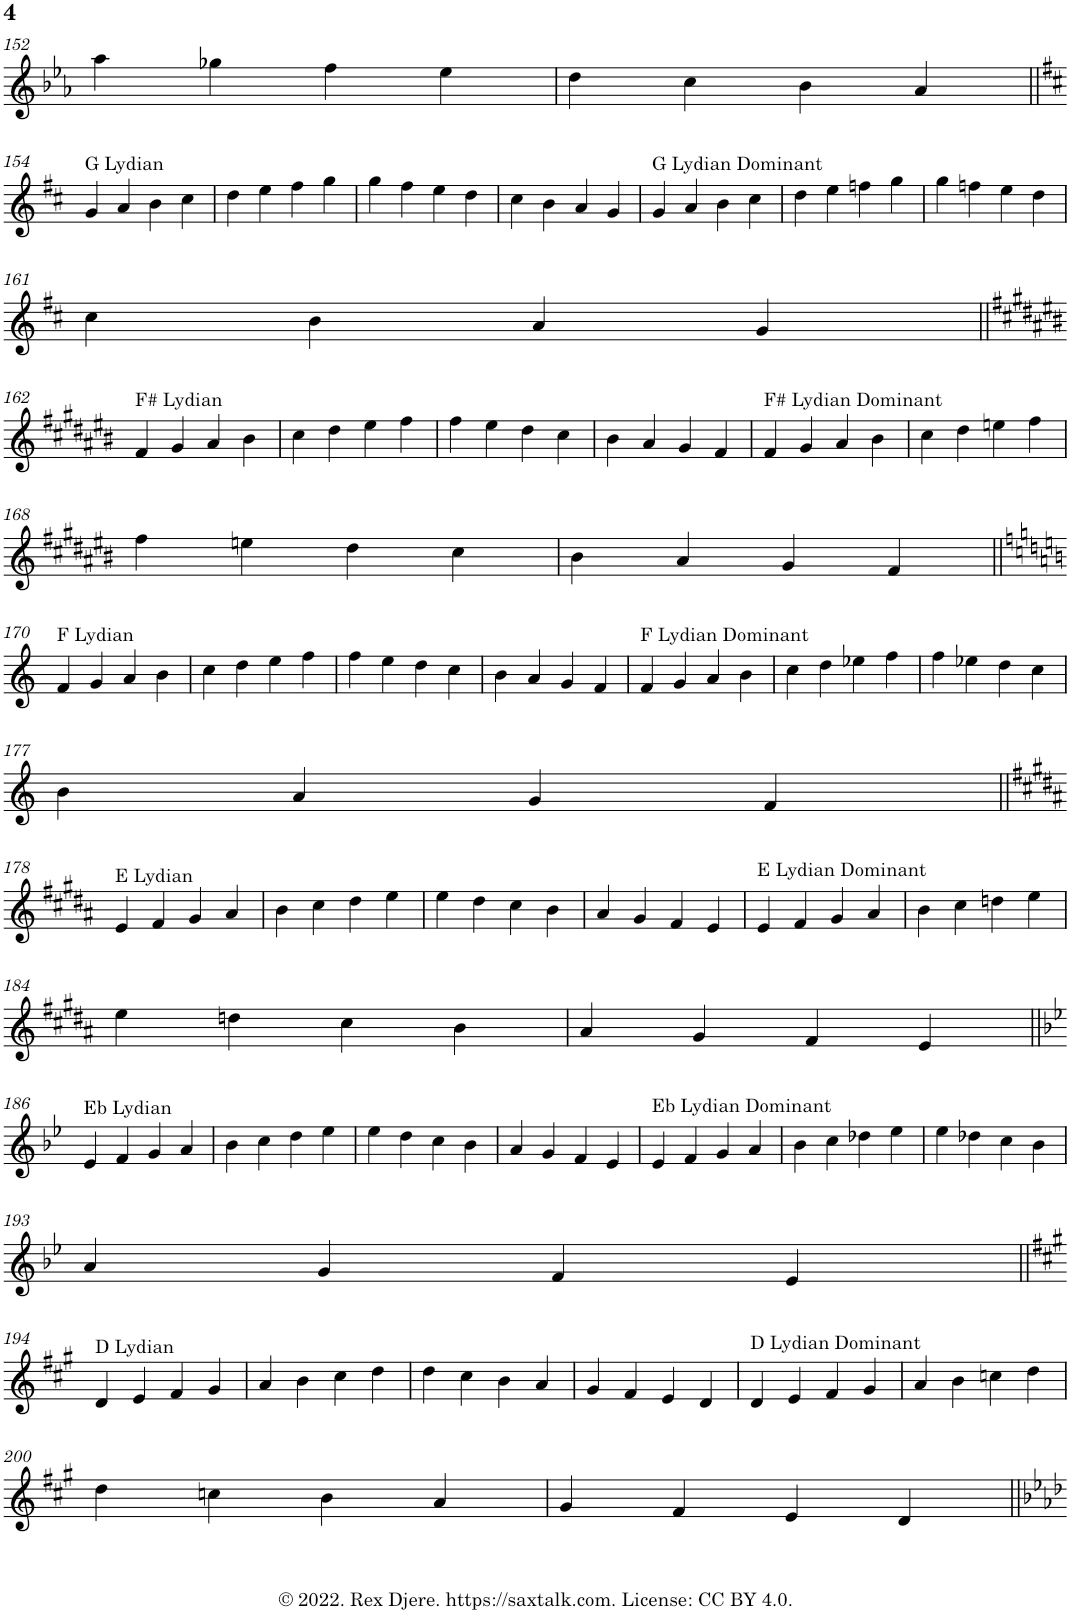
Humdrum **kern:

**kern
*part1
*staff1
*I"Alto Saxophone
*I'A. Sax.
!!LO:PB:g=z
*clefG2
*Trd5c9
*k[b-e-a-]
*M4/4
=152
4aa-\
4gg-X\
4ff\
4ee-\
=153
4dd\
4cc\
4b-\
4a-/
!!LO:LB:g=z
=154||
*k[f#c#]
!LO:TX:a:t=G Lydian
4g/
4a/
4b\
4cc#\
=155
4dd\
4ee\
4ff#\
4gg\
=156
4gg\
4ff#\
4ee\
4dd\
=157
4cc#\
4b\
4a/
4g/
=158
!LO:TX:a:t=G Lydian Dominant
4g/
4a/
4b\
4cc#\
=159
4dd\
4ee\
4ffn\
4gg\
=160
4gg\
4ffn\
4ee\
4dd\
!!LO:LB:g=z
=161
4cc#\
4b\
4a/
4g/
!!LO:LB:g=z
=162||
*k[f#c#g#d#a#e#b#]
!LO:TX:a:t=F# Lydian
4f#/
4g#/
4a#/
4b#\
=163
4cc#\
4dd#\
4ee#\
4ff#\
=164
4ff#\
4ee#\
4dd#\
4cc#\
=165
4b#\
4a#/
4g#/
4f#/
=166
!LO:TX:a:t=F# Lydian Dominant
4f#/
4g#/
4a#/
4b#\
=167
4cc#\
4dd#\
4een\
4ff#\
!!LO:LB:g=z
=168
4ff#\
4een\
4dd#\
4cc#\
=169
4b#\
4a#/
4g#/
4f#/
!!LO:LB:g=z
=170||
*k[]
!LO:TX:a:t=F Lydian
4f/
4g/
4a/
4b\
=171
4cc\
4dd\
4ee\
4ff\
=172
4ff\
4ee\
4dd\
4cc\
=173
4b\
4a/
4g/
4f/
=174
!LO:TX:a:t=F Lydian Dominant
4f/
4g/
4a/
4b\
=175
4cc\
4dd\
4ee-X\
4ff\
=176
4ff\
4ee-X\
4dd\
4cc\
!!LO:LB:g=z
=177
4b\
4a/
4g/
4f/
!!LO:LB:g=z
=178||
*k[f#c#g#d#a#]
!LO:TX:a:t=E Lydian
4e/
4f#/
4g#/
4a#/
=179
4b\
4cc#\
4dd#\
4ee\
=180
4ee\
4dd#\
4cc#\
4b\
=181
4a#/
4g#/
4f#/
4e/
=182
!LO:TX:a:t=E Lydian Dominant
4e/
4f#/
4g#/
4a#/
=183
4b\
4cc#\
4ddn\
4ee\
!!LO:LB:g=z
=184
4ee\
4ddn\
4cc#\
4b\
=185
4a#/
4g#/
4f#/
4e/
!!LO:LB:g=z
=186||
*k[b-e-]
!LO:TX:a:t=Eb Lydian
4e-/
4f/
4g/
4a/
=187
4b-\
4cc\
4dd\
4ee-\
=188
4ee-\
4dd\
4cc\
4b-\
=189
4a/
4g/
4f/
4e-/
=190
!LO:TX:a:t=Eb Lydian Dominant
4e-/
4f/
4g/
4a/
=191
4b-\
4cc\
4dd-X\
4ee-\
=192
4ee-\
4dd-X\
4cc\
4b-\
!!LO:LB:g=z
=193
4a/
4g/
4f/
4e-/
!!LO:LB:g=z
=194||
*k[f#c#g#]
!LO:TX:a:t=D Lydian
4d/
4e/
4f#/
4g#/
=195
4a/
4b\
4cc#\
4dd\
=196
4dd\
4cc#\
4b\
4a/
=197
4g#/
4f#/
4e/
4d/
=198
!LO:TX:a:t=D Lydian Dominant
4d/
4e/
4f#/
4g#/
=199
4a/
4b\
4ccn\
4dd\
!!LO:LB:g=z
=200
4dd\
4ccn\
4b\
4a/
=201
4g#/
4f#/
4e/
4d/
=||
*-
